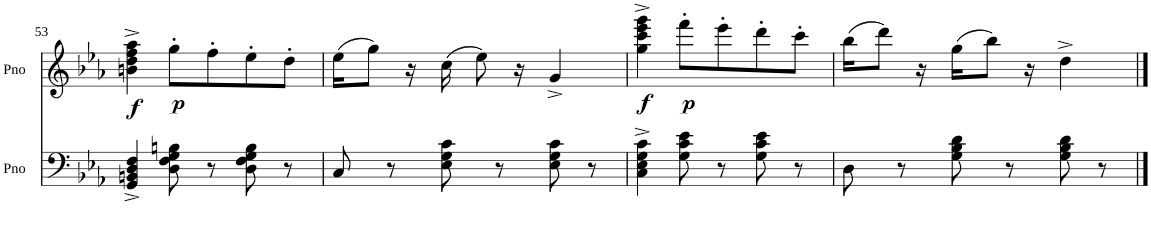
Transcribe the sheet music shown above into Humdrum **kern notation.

**kern	**kern	**dynam
*part2	*part1	*part1
*staff2	*staff1	*staff1
*I"Piano	*I"Piano	*
*I'Pno	*I'Pno	*
!!LO:PB:g=z
*clefF4	*clefG2	*
*k[b-e-a-]	*k[b-e-a-]	*
*E-:	*E-:	*
*M3/4	*M3/4	*
=53	=53	=53
!	!	!LO:DY:b
4GG/^ 4BBn/^ 4D/^ 4F/^	4bn\^ 4dd\^ 4ff\^ 4aa-\^	f
!	!	!LO:DY:b
8D\ 8F\ 8G\ 8Bn\	8gg'\L	p
8r	8ff'\	.
8D\ 8F\ 8G\ 8B\	8ee-'\	.
8r	8dd'\J	.
=54	=54	=54
8C/	(16ee-\KL	.
.	8gg\J)	.
8r	.	.
.	16r	.
8E-\ 8G\ 8c\	(16cc\	.
.	8ee-\)	.
8r	.	.
.	16r	.
8E-\ 8G\ 8c\	4g^/	.
8r	.	.
=55	=55	=55
!	!	!LO:DY:b
4C\^ 4E-\^ 4G\^ 4c\^	4gg\^ 4ccc\^ 4eee-\^ 4ggg\^	f
!	!	!LO:DY:b
8G\ 8c\ 8e-\	8fff'\L	p
8r	8eee-'\	.
8G\ 8c\ 8e-\	8ddd'\	.
8r	8ccc'\J	.
=56	=56	=56
8D\	(16bb-\KL	.
.	8ddd\J)	.
8r	.	.
.	16r	.
8G\ 8B-\ 8d\	(16gg\KL	.
.	8bb-\J)	.
8r	.	.
.	16r	.
8G\ 8B-\ 8d\	4dd^\	.
8r	.	.
==	==	==
*-	*-	*-
